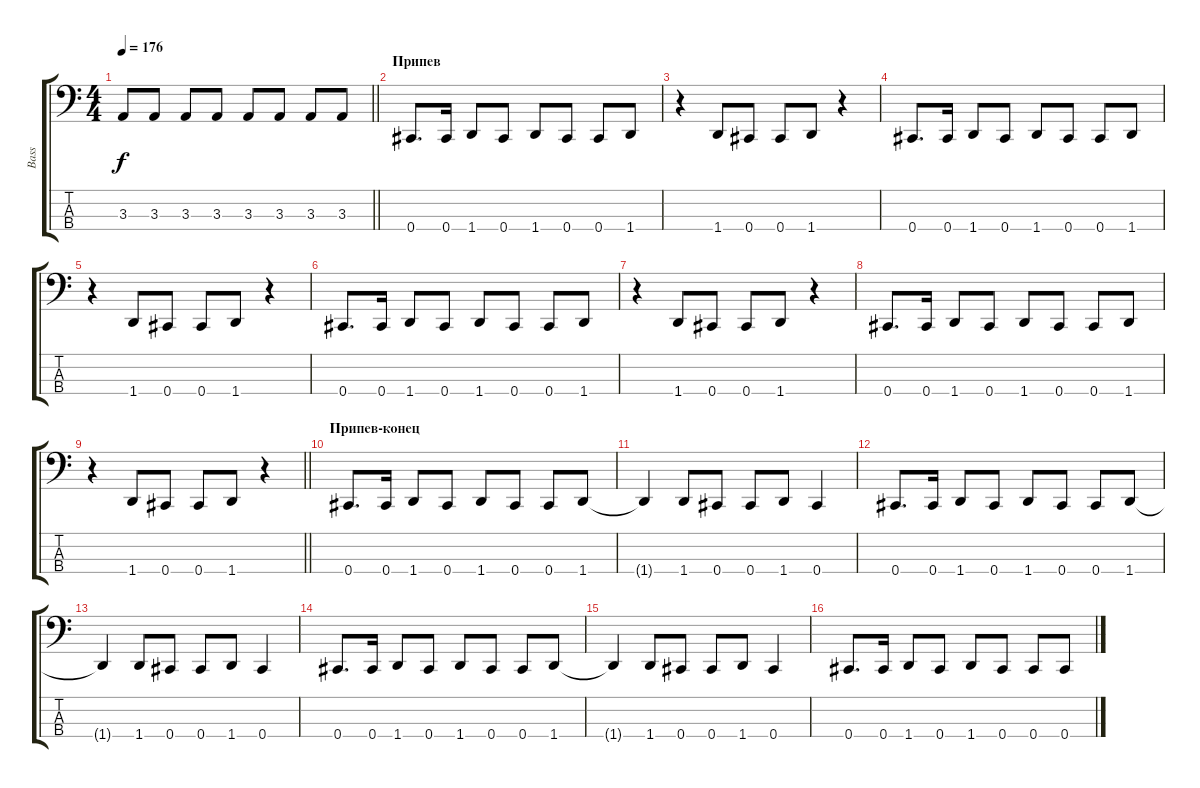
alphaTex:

\track ("Bass" "Bass") {instrument electricbassfinger}
\staff {score tabs}
\tuning (E2 B1 Gb1 Db1) {hide}
\ts (4 4)
\tempo 176
\clef f4
\barLineRight lightlight
\ks c
3.3.8{dy f} 3.3.8 3.3.8 3.3.8 3.3.8 3.3.8 3.3.8 3.3.8 |
\section ("" "Припев")
0.4.8{d} 0.4.16 1.4.8 0.4.8 1.4.8 0.4.8 0.4.8 1.4.8 |
r.4 1.4.8 0.4.8 0.4.8 1.4.8 r.4 |
0.4.8{d} 0.4.16 1.4.8 0.4.8 1.4.8 0.4.8 0.4.8 1.4.8 |
r.4 1.4.8 0.4.8 0.4.8 1.4.8 r.4 |
0.4.8{d} 0.4.16 1.4.8 0.4.8 1.4.8 0.4.8 0.4.8 1.4.8 |
r.4 1.4.8 0.4.8 0.4.8 1.4.8 r.4 |
0.4.8{d} 0.4.16 1.4.8 0.4.8 1.4.8 0.4.8 0.4.8 1.4.8 |
\barLineRight lightlight
r.4 1.4.8 0.4.8 0.4.8 1.4.8 r.4 |
\section ("" "Припев-конец")
0.4.8{d} 0.4.16 1.4.8 0.4.8 1.4.8 0.4.8 0.4.8 1.4.8 |
1.4{t}.4 1.4.8 0.4.8 0.4.8 1.4.8 0.4.4 |
0.4.8{d} 0.4.16 1.4.8 0.4.8 1.4.8 0.4.8 0.4.8 1.4.8 |
1.4{t}.4 1.4.8 0.4.8 0.4.8 1.4.8 0.4.4 |
0.4.8{d} 0.4.16 1.4.8 0.4.8 1.4.8 0.4.8 0.4.8 1.4.8 |
1.4{t}.4 1.4.8 0.4.8 0.4.8 1.4.8 0.4.4 |
0.4.8{d} 0.4.16 1.4.8 0.4.8 1.4.8 0.4.8 0.4.8 0.4.8
